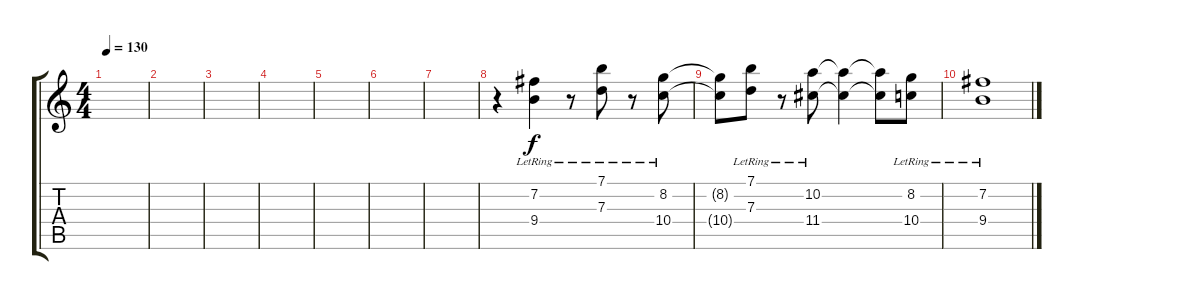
\track "" {instrument acousticguitarnylon}
\staff {score tabs}
\tuning (E4 B3 G3 D3 A2 E2) {hide}
\ts (4 4)
\tempo 130
\clef g2
\ks c
|
|
|
|
|
|
|
r.4 (7.2{lr} 9.4).4 r.8 (7.1 7.3{lr}).8 r.8 (8.2{lr} 10.4).8 |
(8.2{t} 10.4{t}).8 (7.1 7.3{lr}).8 r.8 (10.2{lr} 11.4).8 (10.2{t} 11.4{t}).4 (10.2{t} 11.4{t}).8 (8.2{lr} 10.4).8 |
(7.2{lr} 9.4).1
